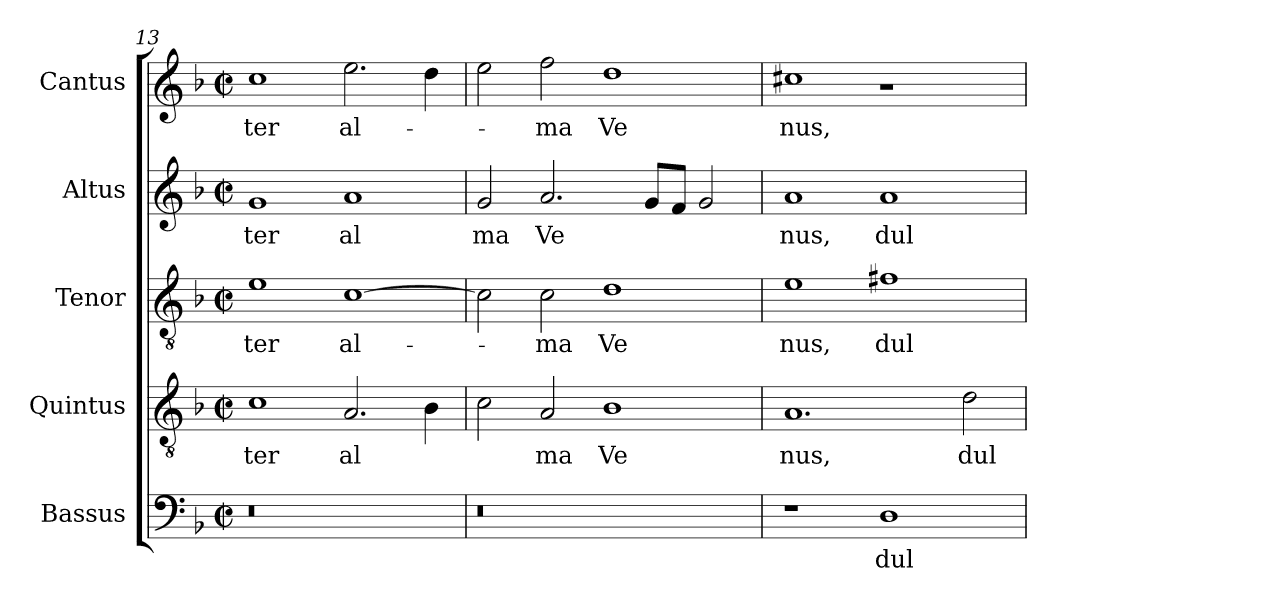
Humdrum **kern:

**kern	**text	**kern	**text	**kern	**text	**kern	**text	**kern	**text
*part5	*part5	*part4	*part4	*part3	*part3	*part2	*part2	*part1	*part1
*staff5	*staff5	*staff4	*staff4	*staff3	*staff3	*staff2	*staff2	*staff1	*staff1
*I"Bassus	*	*I"Quintus	*	*I"Tenor	*	*I"Altus	*	*I"Cantus	*
*clefF4	*	*clefGv2	*	*clefGv2	*	*clefG2	*	*clefG2	*
*k[b-]	*	*k[b-]	*	*k[b-]	*	*k[b-]	*	*k[b-]	*
*F:	*	*F:	*	*F:	*	*F:	*	*F:	*
*M2/2	*	*M2/2	*	*M2/2	*	*M2/2	*	*M2/2	*
*met(c|)	*	*met(c|)	*	*met(c|)	*	*met(c|)	*	*met(c|)	*
=13	=13	=13	=13	=13	=13	=13	=13	=13	=13
!	!	!	!LO:LY:b:cj	!	!LO:LY:b:cj	!	!LO:LY:b:cj	!	!LO:LY:b:cj
0r	.	1c	ter	1e	-ter	1g	ter	1cc	-ter
!	!	!	!LO:LY:b:cj	!	!LO:LY:b:cj	!	!LO:LY:b:cj	!	!LO:LY:b:cj
.	.	2.A/	al	[<1c	al-	1a	al	2.ee\	al-
.	.	4B-\	.	.	.	.	.	4dd\	.
!!LO:LB:g=z
=14	=14	=14	=14	=14	=14	=14	=14	=14	=14
!	!	!	!	!	!	!	!LO:LY:b:cj	!	!
0r	.	2c\	.	2c\]	.	2g/	ma	2ee\	.
!	!	!	!LO:LY:b:cj	!	!LO:LY:b:cj	!	!LO:LY:b:cj	!	!LO:LY:b:cj
.	.	2A/	ma	2c\	-ma	2.a/	Ve	2ff\	-ma
!	!	!	!LO:LY:b:cj	!	!LO:LY:b:cj	!	!	!	!LO:LY:b:cj
.	.	1B-	Ve	1d	Ve	.	.	1dd	Ve
.	.	.	.	.	.	8g/L	.	.	.
.	.	.	.	.	.	8f/J	.	.	.
.	.	.	.	.	.	2g/	.	.	.
=15	=15	=15	=15	=15	=15	=15	=15	=15	=15
!	!	!	!LO:LY:b:cj	!	!LO:LY:b:cj	!	!LO:LY:b:cj	!	!LO:LY:b:cj
1r	.	1.A	nus,	1e	nus,	1a	nus,	1cc#X	nus,
!	!LO:LY:b:cj	!	!	!	!LO:LY:b:cj	!	!LO:LY:b:cj	!LO:N:vis=1	!
1D	dul-	.	.	1f#X	dul	1a	dul	4ra	.
.	.	.	.	.	.	.	.	2.ryy	.
!	!	!	!LO:LY:b	!	!	!	!	!	!
.	.	2d\	dul	.	.	.	.	.	.
=	=	=	=	=	=	=	=	=	=
*-	*-	*-	*-	*-	*-	*-	*-	*-	*-
